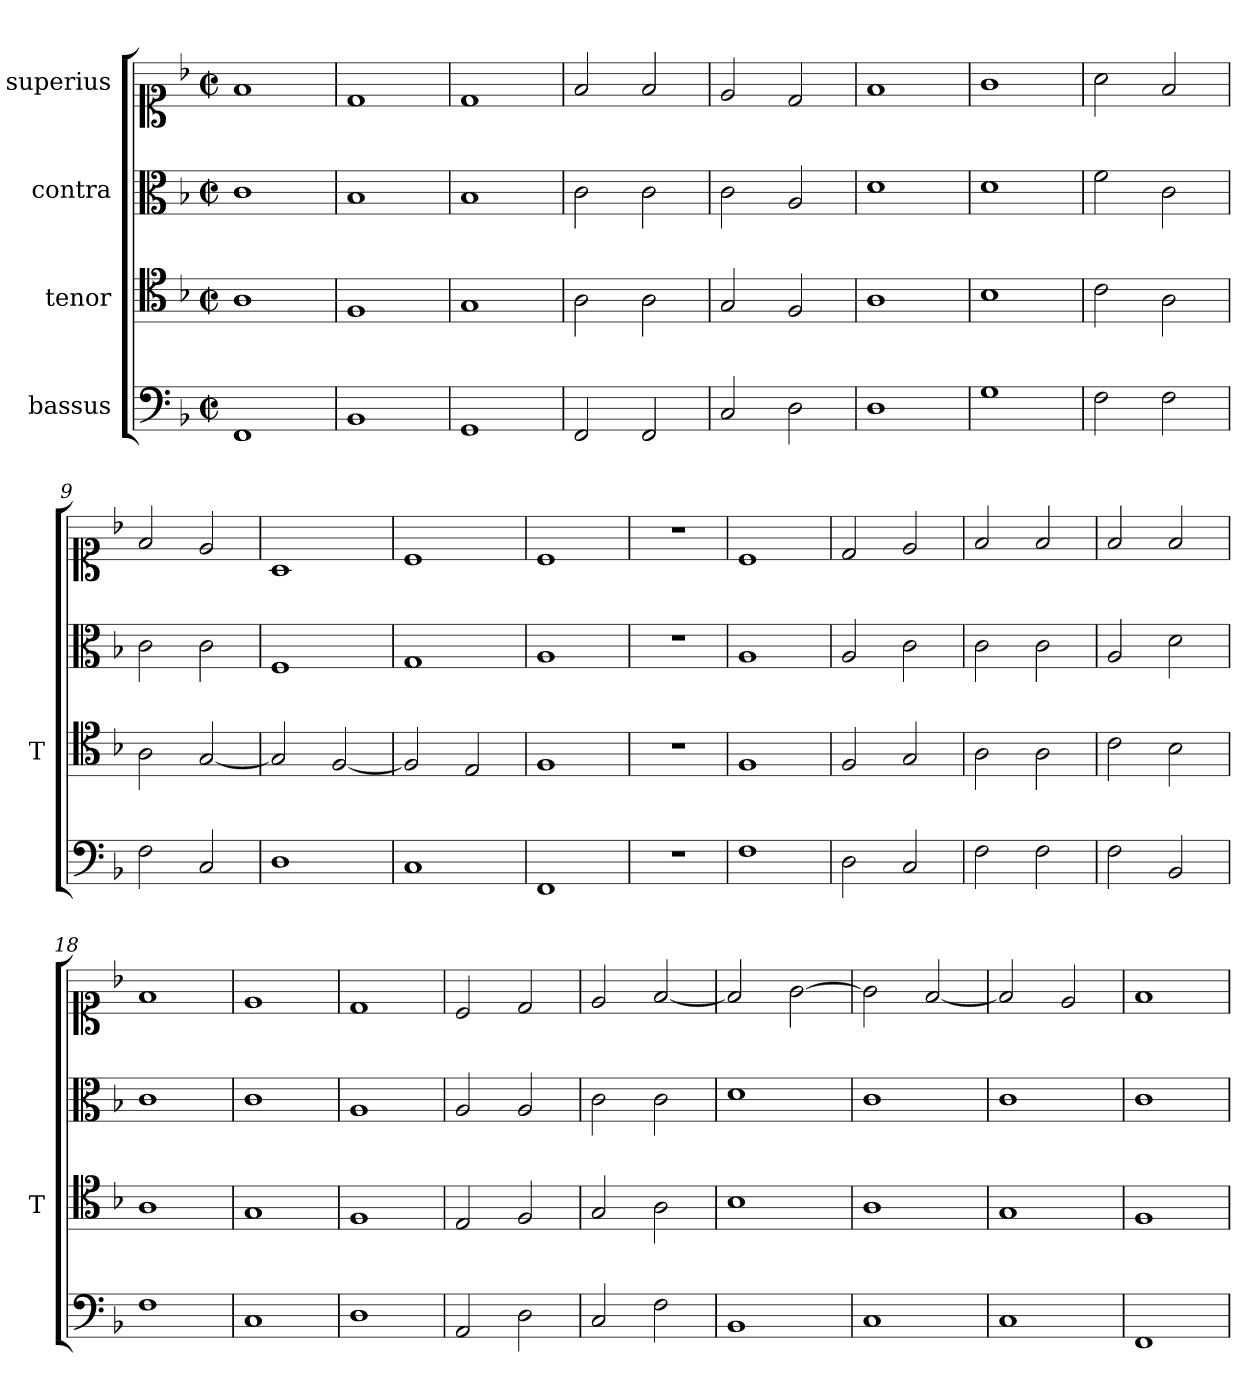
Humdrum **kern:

**kern	**kern	**kern	**kern
*part4	*part3	*part2	*part1
*staff4	*staff3	*staff2	*staff1
*I"bassus	*I"tenor	*I"contra	*I"superius
*	*I'T	*	*
*clefF4	*clefC4	*clefC3	*clefC1
*k[b-]	*k[b-]	*k[b-]	*k[b-]
*M2/2	*M2/2	*M2/2	*M2/2
*met(c|)	*met(c|)	*met(c|)	*met(c|)
=1	=1	=1	=1
1FF	1A	1c	1f
=2	=2	=2	=2
1BB-	1F	1B-	1d
=3	=3	=3	=3
1GG	1G	1B-	1d
=4	=4	=4	=4
2FF	2A	2c	2f
2FF	2A	2c	2f
=5	=5	=5	=5
2C	2G	2c	2e
2D	2F	2A	2d
=6	=6	=6	=6
1D	1A	1d	1f
=7	=7	=7	=7
1G	1B-	1d	1g
=8	=8	=8	=8
2F	2c	2f	2a
2F	2A	2c	2f
=9	=9	=9	=9
2F	2A	2c	2f
2C	[2G	2c	2e
=10	=10	=10	=10
1D	2G]	1F	1A
.	[2F	.	.
=11	=11	=11	=11
1C	2F]	1G	1c
.	2E	.	.
=12	=12	=12	=12
1FF	1F	1A	1c
=13	=13	=13	=13
1r	1r	1r	1r
=14	=14	=14	=14
1F	1F	1A	1c
=15	=15	=15	=15
2D	2F	2A	2d
2C	2G	2c	2e
=16	=16	=16	=16
2F	2A	2c	2f
2F	2A	2c	2f
=17	=17	=17	=17
2F	2c	2A	2f
2BB-	2B-	2d	2f
=18	=18	=18	=18
1F	1A	1c	1f
=19	=19	=19	=19
1C	1G	1c	1e
=20	=20	=20	=20
1D	1F	1A	1d
=21	=21	=21	=21
2AA	2E	2A	2c
2D	2F	2A	2d
=22	=22	=22	=22
2C	2G	2c	2e
2F	2A	2c	[2f
=23	=23	=23	=23
1BB-	1B-	1d	2f]
.	.	.	[2g
=24	=24	=24	=24
1C	1A	1c	2g]
.	.	.	[2f
=25	=25	=25	=25
1C	1G	1c	2f]
.	.	.	2e
=26	=26	=26	=26
1FF	1F	1c	1f
=	=	=	=
*-	*-	*-	*-
